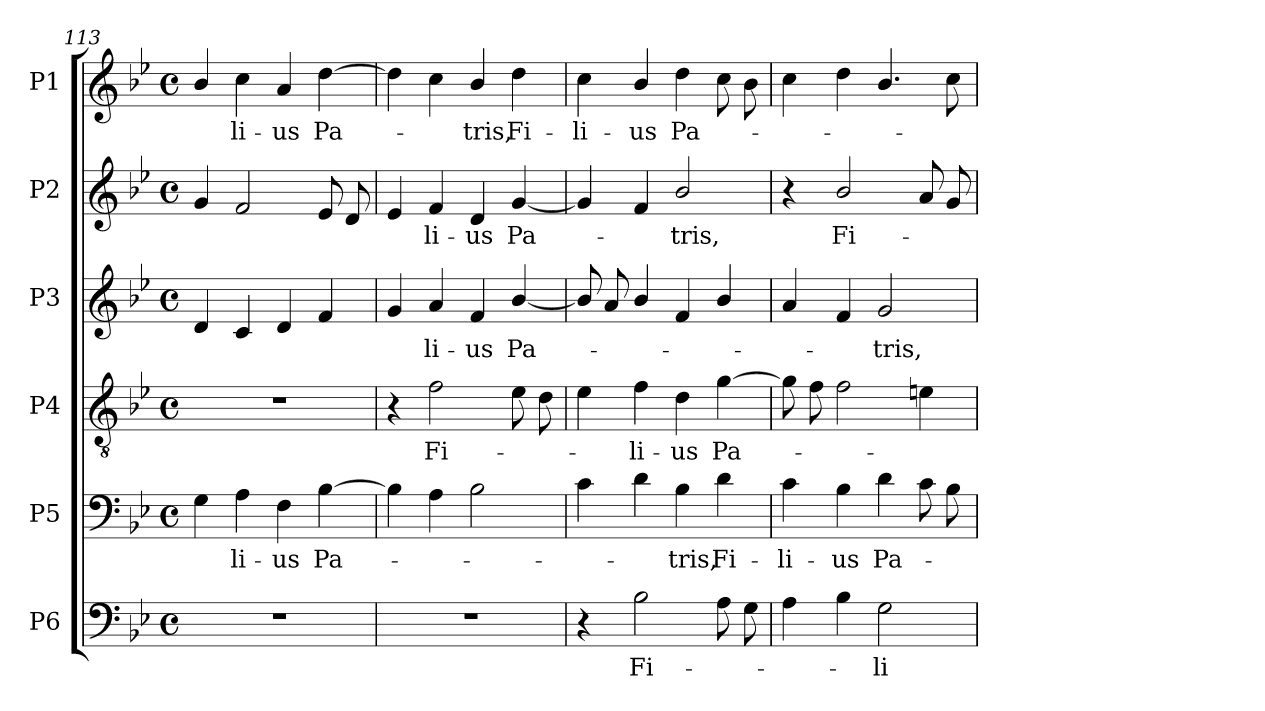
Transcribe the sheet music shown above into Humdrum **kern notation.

**kern	**text	**kern	**text	**kern	**text	**kern	**text	**kern	**text	**kern	**text
*part6	*part6	*part5	*part5	*part4	*part4	*part3	*part3	*part2	*part2	*part1	*part1
*staff6	*staff6	*staff5	*staff5	*staff4	*staff4	*staff3	*staff3	*staff2	*staff2	*staff1	*staff1
*I"P6	*	*I"P5	*	*I"P4	*	*I"P3	*	*I"P2	*	*I"P1	*
*clefF4	*	*clefF4	*	*clefGv2	*	*clefG2	*	*clefG2	*	*clefG2	*
*	*	*	*	*ITrd7c12	*	*	*	*	*	*	*
*k[b-e-]	*	*k[b-e-]	*	*k[b-e-]	*	*k[b-e-]	*	*k[b-e-]	*	*k[b-e-]	*
*B-:	*	*B-:	*	*B-:	*	*B-:	*	*B-:	*	*B-:	*
*M4/4	*	*M4/4	*	*M4/4	*	*M4/4	*	*M4/4	*	*M4/4	*
*met(c)	*	*met(c)	*	*met(c)	*	*met(c)	*	*met(c)	*	*met(c)	*
=113	=113	=113	=113	=113	=113	=113	=113	=113	=113	=113	=113
1r	.	4Gi\	.	1r	.	4di/	.	4gi/	.	4b-i/	.
!	!	!	!LO:LY:b:color=#000000	!	!	!	!	!	!	!	!
!	!	!	!	!	!	!	!	!	!	!	!LO:LY:b:color=#000000
.	.	4Ai\	-li-	.	.	4ci/	.	2fi/	.	4cci\	-li-
!	!	!	!LO:LY:b:color=#000000	!	!	!	!	!	!	!	!
!	!	!	!	!	!	!	!	!	!	!	!LO:LY:b:color=#000000
.	.	4Fi\	-us	.	.	4di/	.	.	.	4ai/	-us
!	!	!	!LO:LY:b:color=#000000	!	!	!	!	!	!	!	!
!	!	!	!	!	!	!	!	!	!	!	!LO:LY:b:color=#000000
.	.	[4B-i\	Pa-	.	.	4fi/	.	8e-i/	.	[4ddi\	Pa-
.	.	.	.	.	.	.	.	8di/	.	.	.
=114	=114	=114	=114	=114	=114	=114	=114	=114	=114	=114	=114
1r	.	4B-i\]	.	4r	.	4gi/	.	4e-i/	.	4ddi\]	.
!	!	!	!	!	!LO:LY:b:color=#000000	!	!	!	!	!	!
!	!	!	!	!	!	!	!LO:LY:b:color=#000000	!	!	!	!
!	!	!	!	!	!	!	!	!	!LO:LY:b:color=#000000	!	!
.	.	4Ai\	.	2Fi\	Fi-	4ai/	-li-	4fi/	-li-	4cci\	.
!	!	!	!	!	!	!	!LO:LY:b:color=#000000	!	!	!	!
!	!	!	!	!	!	!	!	!	!LO:LY:b:color=#000000	!	!
!	!	!	!	!	!	!	!	!	!	!	!LO:LY:b:color=#000000
.	.	2B-i\	.	.	.	4fi/	-us	4di/	-us	4b-i/	-tris,
!	!	!	!	!	!	!	!LO:LY:b:color=#000000	!	!	!	!
!	!	!	!	!	!	!	!	!	!LO:LY:b:color=#000000	!	!
!	!	!	!	!	!	!	!	!	!	!	!LO:LY:b:color=#000000
.	.	.	.	8E-i\	.	[4b-i/	Pa-	[4gi/	Pa-	4ddi\	Fi-
.	.	.	.	8Di\	.	.	.	.	.	.	.
=115	=115	=115	=115	=115	=115	=115	=115	=115	=115	=115	=115
!	!	!	!	!	!	!	!	!	!	!	!LO:LY:b:color=#000000
4r	.	4ci\	.	4E-i\	.	8b-i/]	.	4gi/]	.	4cci\	-li-
.	.	.	.	.	.	8ai/	.	.	.	.	.
!	!LO:LY:b:color=#000000	!	!	!	!	!	!	!	!	!	!
!	!	!	!	!	!LO:LY:b:color=#000000	!	!	!	!	!	!
!	!	!	!	!	!	!	!	!	!	!	!LO:LY:b:color=#000000
2B-i\	Fi-	4di\	.	4Fi\	-li-	4b-i/	.	4fi/	.	4b-i/	-us
!	!	!	!LO:LY:b:color=#000000	!	!	!	!	!	!	!	!
!	!	!	!	!	!LO:LY:b:color=#000000	!	!	!	!	!	!
!	!	!	!	!	!	!	!	!	!LO:LY:b:color=#000000	!	!
!	!	!	!	!	!	!	!	!	!	!	!LO:LY:b:color=#000000
.	.	4B-i\	-tris,	4Di\	-us	4fi/	.	2b-i/	-tris,	4ddi\	Pa-
!	!	!	!LO:LY:b:color=#000000	!	!	!	!	!	!	!	!
!	!	!	!	!	!LO:LY:b:color=#000000	!	!	!	!	!	!
8Ai\	.	4di\	Fi-	[4Gi\	Pa-	4b-i/	.	.	.	8cci\	.
8Gi\	.	.	.	.	.	.	.	.	.	8b-i\	.
=116	=116	=116	=116	=116	=116	=116	=116	=116	=116	=116	=116
!	!	!	!LO:LY:b:color=#000000	!	!	!	!	!	!	!	!
4Ai\	.	4ci\	-li-	8Gi\]	.	4ai/	.	4r	.	4cci\	.
.	.	.	.	8Fi\	.	.	.	.	.	.	.
!	!	!	!LO:LY:b:color=#000000	!	!	!	!	!	!	!	!
!	!	!	!	!	!	!	!	!	!LO:LY:b:color=#000000	!	!
4B-i\	.	4B-i\	-us	2Fi\	.	4fi/	.	2b-i/	Fi-	4ddi\	.
!	!LO:LY:b:color=#000000	!	!	!	!	!	!	!	!	!	!
!	!	!	!LO:LY:b:color=#000000	!	!	!	!	!	!	!	!
!	!	!	!	!	!	!	!LO:LY:b:color=#000000	!	!	!	!
2Gi\	-li-	4di\	Pa-	.	.	2gi/	-tris,	.	.	4.b-i/	.
.	.	8ci\	.	4Ei\	.	.	.	8ai/	.	.	.
.	.	8B-i\	.	.	.	.	.	8gi/	.	8cci\	.
=	=	=	=	=	=	=	=	=	=	=	=
*-	*-	*-	*-	*-	*-	*-	*-	*-	*-	*-	*-
